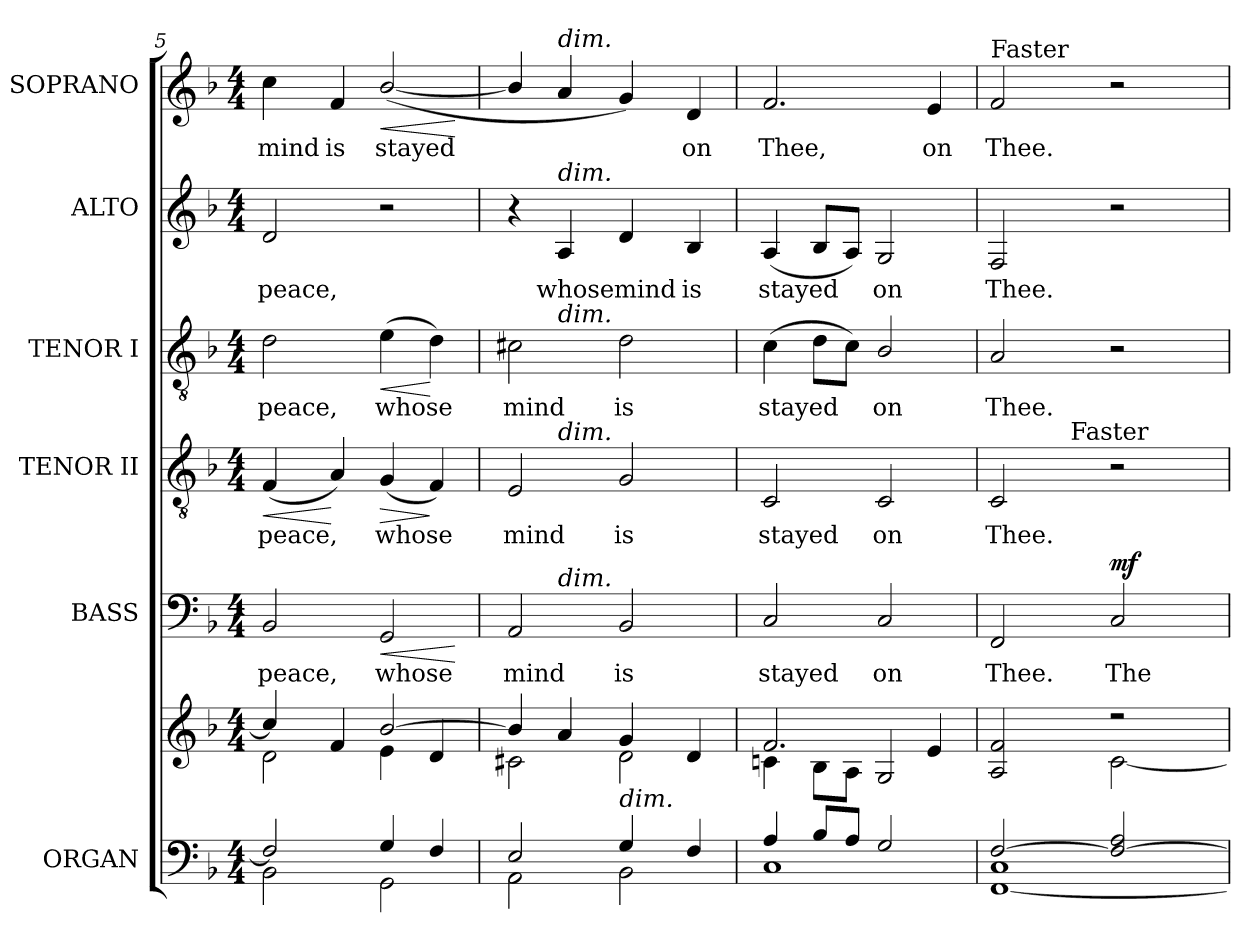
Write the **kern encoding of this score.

**kern	**kern	**kern	**text	**dynam	**kern	**text	**dynam	**kern	**text	**dynam	**kern	**text	**kern	**text	**dynam
*part6	*part6	*part5	*part5	*part5	*part4	*part4	*part4	*part3	*part3	*part3	*part2	*part2	*part1	*part1	*part1
*staff7	*staff6	*staff5	*staff5	*staff5	*staff4	*staff4	*staff4	*staff3	*staff3	*staff3	*staff2	*staff2	*staff1	*staff1	*staff1
*I"ORGAN	*	*I"BASS	*	*	*I"TENOR II	*	*	*I"TENOR I	*	*	*I"ALTO	*	*I"SOPRANO	*	*
*I'Org.	*	*I'B.	*	*	*I'T.	*	*	*I'T.	*	*	*I'A.	*	*I'S.	*	*
*clefF4	*clefG2	*clefF4	*	*	*clefGv2	*	*	*clefGv2	*	*	*clefG2	*	*clefG2	*	*
*	*	*	*	*	*ITrd7c12	*	*	*ITrd7c12	*	*	*	*	*	*	*
*k[b-]	*k[b-]	*k[b-]	*	*	*k[b-]	*	*	*k[b-]	*	*	*k[b-]	*	*k[b-]	*	*
*F:	*F:	*F:	*	*	*F:	*	*	*F:	*	*	*F:	*	*F:	*	*
*M4/4	*M4/4	*M4/4	*	*	*M4/4	*	*	*M4/4	*	*	*M4/4	*	*M4/4	*	*
=5	=5	=5	=5	=5	=5	=5	=5	=5	=5	=5	=5	=5	=5	=5	=5
*^	*^	*	*	*	*	*	*	*	*	*	*	*	*	*	*
!	!	!	!	!	!LO:LY:b:color=#000000	!	!	!	!	!	!	!	!	!	!	!	!
!	!	!	!	!	!	!	!	!LO:LY:b:color=#000000	!LO:HP:b	!	!	!	!	!	!	!	!
!	!	!	!	!	!	!	!	!	!	!	!LO:LY:b:color=#000000	!	!	!	!	!	!
!	!	!	!	!	!	!	!	!	!	!	!	!	!	!LO:LY:b:color=#000000	!	!	!
!	!	!	!	!	!	!	!	!	!	!	!	!	!	!	!	!LO:LY:b:color=#000000	!
2Fi/]	2BB-i\	4cci/]	2di\	2BB-i/	peace,	.	(4FFi/	peace,	<	2Di\	peace,	.	2di/	peace,	4cci\	mind	.
!	!	!	!	!	!	!	!	!	!	!	!	!	!	!	!	!LO:LY:b:color=#000000	!
.	.	4fi/	.	.	.	.	4AAi/)	.	[	.	.	.	.	.	4fi/	is	.
!	!	!	!	!	!LO:LY:b:color=#000000	!LO:HP:b	!	!	!	!	!	!	!	!	!	!	!
!	!	!	!	!	!	!	!	!LO:LY:b:color=#000000	!LO:HP:b	!	!	!	!	!	!	!	!
!	!	!	!	!	!	!	!	!	!	!	!LO:LY:b:color=#000000	!LO:HP:b	!	!	!	!	!
!	!	!	!	!	!	!	!	!	!	!	!	!	!	!	!	!LO:LY:b:color=#000000	!LO:HP:b
4Gi/	2GGi\	[2b-i/	4ei\	2GGi/	whose	<	(4GGi/	whose	>	(4Ei\	whose	<	2r	.	([2b-i/	stayed	<
4Fi/	.	.	4di/	.	.	.	4FFi/)	.	]	4Di\)	.	[	.	.	.	.	.
*v	*v	*	*	*	*	*	*	*	*	*	*	*	*	*	*	*	*
*	*v	*v	*	*	*	*	*	*	*	*	*	*	*	*	*	*
.	.	.	.	[	.	.	.	.	.	.	.	.	.	.	[
!!LO:LB:g=z
=6	=6	=6	=6	=6	=6	=6	=6	=6	=6	=6	=6	=6	=6	=6	=6
*^	*^	*	*	*	*	*	*	*	*	*	*	*	*	*	*
!	!	!	!	!	!LO:LY:b:color=#000000	!	!	!	!	!	!	!	!	!	!	!	!
!	!	!	!	!	!	!	!	!LO:LY:b:color=#000000	!	!	!	!	!	!	!	!	!
!	!	!	!	!	!	!	!	!	!	!	!LO:LY:b:color=#000000	!	!	!	!	!	!
*	*	*	*	*^	*	*	*^	*	*	*^	*	*	*	*	*	*	*
2Ei/	2AAi\	4b-i/]	2c#Xi\	2AAi/	4ryy	mind	.	2EEi/	4ryy	mind	.	2C#Xi\	4ryy	mind	.	4r	.	4b-i/]	.	.
!	!	!	!	!	!	!	!	!	!	!	!	!	!	!	!	!	!	!LO:TX:a:i:t=dim.	!	!
!	!	!	!	!	!	!	!	!	!	!	!	!	!	!	!	!LO:TX:a:i:t=dim.	!	!	!	!
!	!	!	!	!	!	!	!	!	!	!	!	!	!LO:TX:a:i:t=dim.	!	!	!	!	!	!	!
!	!	!	!	!	!	!	!	!	!LO:TX:a:i:t=dim.	!	!	!	!	!	!	!	!	!	!	!
!	!	!	!	!	!LO:TX:a:i:t=dim.	!	!	!	!	!	!	!	!	!	!	!	!	!	!	!
!	!	!	!	!	!	!	!	!	!	!	!	!	!	!	!	!	!LO:LY:b:color=#000000	!	!	!
.	.	4ai/	.	.	2.ryy	.	.	.	2.ryy	.	.	.	2.ryy	.	.	4Ai/	whose	4ai/	.	.
!	!	!	!	!	!	!LO:LY:b:color=#000000	!	!	!	!	!	!	!	!	!	!	!	!	!	!
!	!	!	!	!	!	!	!	!	!	!LO:LY:b:color=#000000	!	!	!	!	!	!	!	!	!	!
!	!	!	!	!	!	!	!	!	!	!	!	!	!	!LO:LY:b:color=#000000	!	!	!	!	!	!
!LO:TX:a:i:t=dim.	!	!	!	!	!	!	!	!	!	!	!	!	!	!	!	!	!	!	!	!
!	!	!	!	!	!	!	!	!	!	!	!	!	!	!	!	!	!LO:LY:b:color=#000000	!	!	!
4Gi/	2BB-i\	4gi/	2di\	2BB-i/	.	is	.	2GGi/	.	is	.	2Di\	.	is	.	4di/	mind	4gi/)	.	.
!	!	!	!	!	!	!	!	!	!	!	!	!	!	!	!	!	!LO:LY:b:color=#000000	!	!	!
!	!	!	!	!	!	!	!	!	!	!	!	!	!	!	!	!	!	!	!LO:LY:b:color=#000000	!
4Fi/	.	4di/	.	.	.	.	.	.	.	.	.	.	.	.	.	4B-i/	is	4di/	on	.
*	*	*	*	*v	*v	*	*	*	*	*	*	*v	*v	*	*	*	*	*	*	*
*	*	*	*	*	*	*	*v	*v	*	*	*	*	*	*	*	*	*	*
=7	=7	=7	=7	=7	=7	=7	=7	=7	=7	=7	=7	=7	=7	=7	=7	=7	=7
*	*	*	*	*^	*	*	*^	*	*	*^	*	*	*	*	*	*	*
!	!	!	!	!	!	!LO:LY:b:color=#000000	!	!	!	!	!	!	!	!	!	!	!	!	!	!
*	*	*	*	*v	*v	*	*	*	*	*	*	*v	*v	*	*	*	*	*	*	*
*	*	*	*	*	*	*	*v	*v	*	*	*	*	*	*	*	*	*	*
*	*	*	*	*^	*	*	*^	*	*	*^	*	*	*	*	*	*	*
!	!	!	!	!	!	!	!	!	!	!LO:LY:b:color=#000000	!	!	!	!	!	!	!	!	!	!
*	*	*	*	*v	*v	*	*	*	*	*	*	*v	*v	*	*	*	*	*	*	*
*	*	*	*	*	*	*	*v	*v	*	*	*	*	*	*	*	*	*	*
*	*	*	*	*^	*	*	*^	*	*	*^	*	*	*	*	*	*	*
!	!	!	!	!	!	!	!	!	!	!	!	!	!	!LO:LY:b:color=#000000	!	!	!	!	!	!
*	*	*	*	*v	*v	*	*	*	*	*	*	*v	*v	*	*	*	*	*	*	*
*	*	*	*	*	*	*	*v	*v	*	*	*	*	*	*	*	*	*	*
*	*	*	*	*^	*	*	*^	*	*	*^	*	*	*	*	*	*	*
!	!	!	!	!	!	!	!	!	!	!	!	!	!	!	!	!	!LO:LY:b:color=#000000	!	!	!
*	*	*	*	*v	*v	*	*	*	*	*	*	*v	*v	*	*	*	*	*	*	*
*	*	*	*	*	*	*	*v	*v	*	*	*	*	*	*	*	*	*	*
*	*	*	*	*^	*	*	*^	*	*	*^	*	*	*	*	*	*	*
!	!	!	!	!	!	!	!	!	!	!	!	!	!	!	!	!	!	!	!LO:LY:b:color=#000000	!
*	*	*	*	*v	*v	*	*	*	*	*	*	*v	*v	*	*	*	*	*	*	*
*	*	*	*	*	*	*	*v	*v	*	*	*	*	*	*	*	*	*	*
4Ai/	1Ci	2.fi/	4cni\	2Ci/	stayed	.	2CCi/	stayed	.	(4Ci\	stayed	.	(4Ai/	stayed	2.fi/	Thee,	.
8B-i/L	.	.	8B-i\L	.	.	.	.	.	.	8Di\L	.	.	8B-i/L	.	.	.	.
8Ai/J	.	.	8Ai\J	.	.	.	.	.	.	8Ci\J)	.	.	8Ai/J)	.	.	.	.
!	!	!	!	!	!LO:LY:b:color=#000000	!	!	!	!	!	!	!	!	!	!	!	!
!	!	!	!	!	!	!	!	!LO:LY:b:color=#000000	!	!	!	!	!	!	!	!	!
!	!	!	!	!	!	!	!	!	!	!	!LO:LY:b:color=#000000	!	!	!	!	!	!
!	!	!	!	!	!	!	!	!	!	!	!	!	!	!LO:LY:b:color=#000000	!	!	!
2Gi/	.	.	2Gi/	2Ci/	on	.	2CCi/	on	.	2BB-i/	on	.	2Gi/	on	.	.	.
!	!	!	!	!	!	!	!	!	!	!	!	!	!	!	!	!LO:LY:b:color=#000000	!
.	.	4ei/	.	.	.	.	.	.	.	.	.	.	.	.	4ei/	on	.
=8	=8	=8	=8	=8	=8	=8	=8	=8	=8	=8	=8	=8	=8	=8	=8	=8	=8
!	!	!	!	!	!LO:LY:b:color=#000000	!	!	!	!	!	!	!	!	!	!	!	!
!	!	!	!	!	!	!	!	!LO:LY:b:color=#000000	!	!	!	!	!	!	!	!	!
!	!	!	!	!	!	!	!	!	!	!	!LO:LY:b:color=#000000	!	!	!	!	!	!
!	!	!	!	!	!	!	!	!	!	!	!	!	!	!LO:LY:b:color=#000000	!	!	!
!	!	!	!	!	!	!	!	!	!	!	!	!	!	!	!LO:TX:a:t=Faster	!	!
!	!	!	!	!	!	!	!	!	!	!	!	!	!	!	!	!LO:LY:b:color=#000000	!
*	*	*	*	*	*	*	*^	*	*	*	*	*	*	*	*	*	*
[2Fi/	[1FFi 1Ci	2Ai/ 2fi	2ryy	2FFi/	Thee.	.	2CCi/	4ryy	Thee.	.	2AAi/	Thee.	.	2Fi/	Thee.	2fi/	Thee.	.
.	.	.	.	.	.	.	.	16ryy	.	.	.	.	.	.	.	.	.	.
.	.	.	.	.	.	.	.	128ryy	.	.	.	.	.	.	.	.	.	.
.	.	.	.	.	.	.	.	512.ryy	.	.	.	.	.	.	.	.	.	.
!	!	!	!	!	!	!	!	!LO:TX:a:t=Faster	!	!	!	!	!	!	!	!	!	!
.	.	.	.	.	.	.	.	2ryy	.	.	.	.	.	.	.	.	.	.
*	*	*	*	*	*	*	*	*	*	*	*	*	*	*	*	*MM100	*	*
!	!	!	!	!	!LO:LY:b:color=#000000	!	!	!	!	!	!	!	!	!	!	!	!	!
2Fi/_ 2Ai	.	2r	[2ci\	2Ci/	The	mf	2r	.	.	.	2r	.	.	2r	.	2r	.	.
.	.	.	.	.	.	.	.	8ryy	.	.	.	.	.	.	.	.	.	.
.	.	.	.	.	.	.	.	32ryy	.	.	.	.	.	.	.	.	.	.
.	.	.	.	.	.	.	.	64ryy	.	.	.	.	.	.	.	.	.	.
.	.	.	.	.	.	.	.	256ryy	.	.	.	.	.	.	.	.	.	.
.	.	.	.	.	.	.	.	1024ryy	.	.	.	.	.	.	.	.	.	.
*v	*v	*	*	*	*	*	*v	*v	*	*	*	*	*	*	*	*	*	*
*	*v	*v	*	*	*	*	*	*	*	*	*	*	*	*	*	*
=	=	=	=	=	=	=	=	=	=	=	=	=	=	=	=
*-	*-	*-	*-	*-	*-	*-	*-	*-	*-	*-	*-	*-	*-	*-	*-
